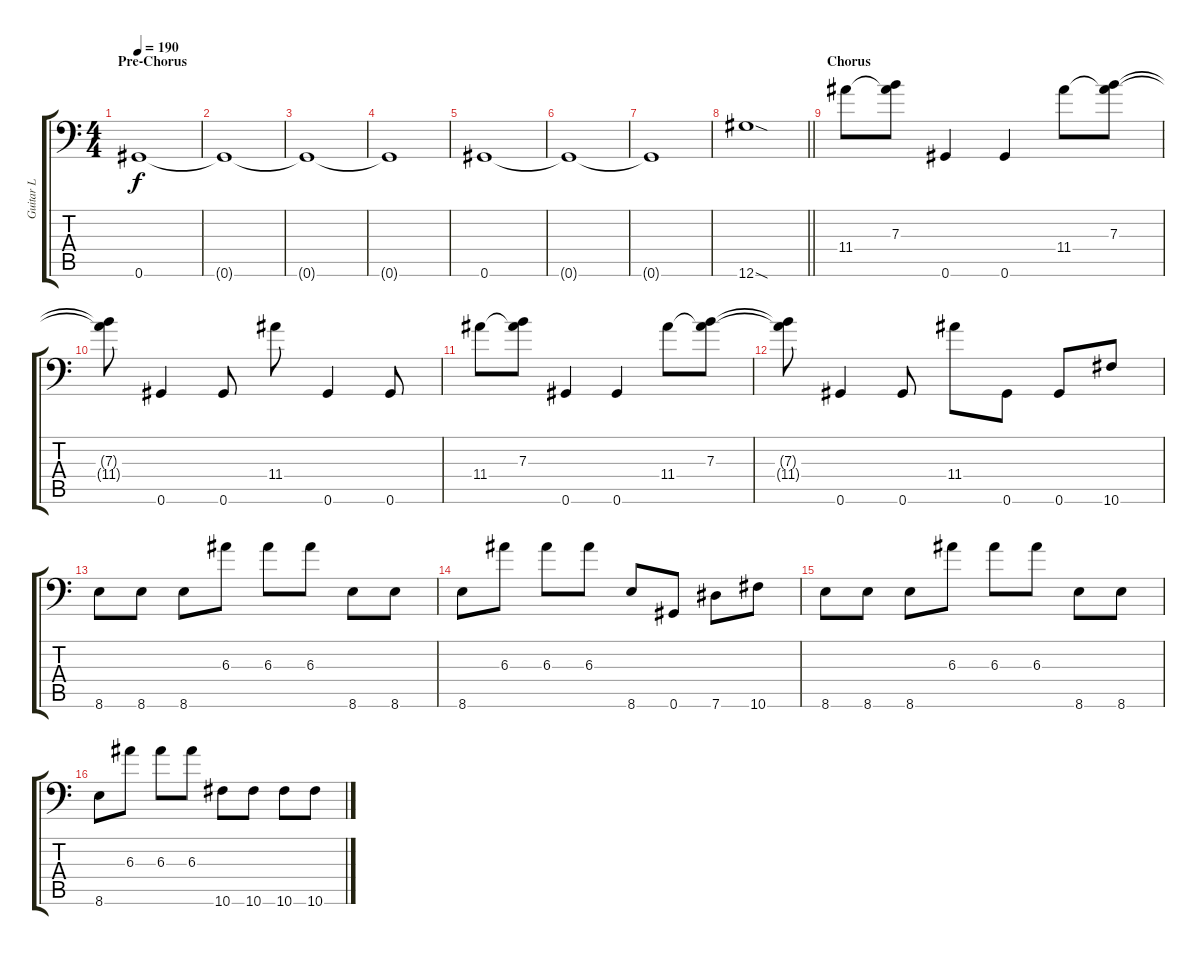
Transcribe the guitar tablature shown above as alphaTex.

\track ("Guitar L" "Guitar L") {instrument distortionguitar}
\staff {score tabs}
\tuning (Db4 Ab3 E3 B2 Gb2 Ab1) {hide}
\ts (4 4)
\section ("" "Pre-Chorus")
\tempo 190
\clef f4
\ks c
0.6.1{dy f} |
0.6{t}.1 |
0.6{t}.1 |
0.6{t}.1 |
0.6.1 |
0.6{t}.1 |
0.6{t}.1 |
\barLineRight lightlight
12.6{sod}.1 |
\section ("" "Chorus")
11.4.8 (7.3 11.4{t}).8 0.6.4 0.6.4 11.4.8 (7.3 11.4{t}).8 |
(7.3{t} 11.4{t}).8 0.6.4 0.6.8 11.4.8 0.6.4 0.6.8 |
11.4.8 (7.3 11.4{t}).8 0.6.4 0.6.4 11.4.8 (7.3 11.4{t}).8 |
(7.3{t} 11.4{t}).8 0.6.4 0.6.8 11.4.8 0.6.8 0.6.8 10.6.8 |
8.6.8 8.6.8 8.6.8 6.3.8 6.3.8 6.3.8 8.6.8 8.6.8 |
8.6.8 6.3.8 6.3.8 6.3.8 8.6.8 0.6.8 7.6.8 10.6.8 |
8.6.8 8.6.8 8.6.8 6.3.8 6.3.8 6.3.8 8.6.8 8.6.8 |
8.6.8 6.3.8 6.3.8 6.3.8 10.6.8 10.6.8 10.6.8 10.6.8
